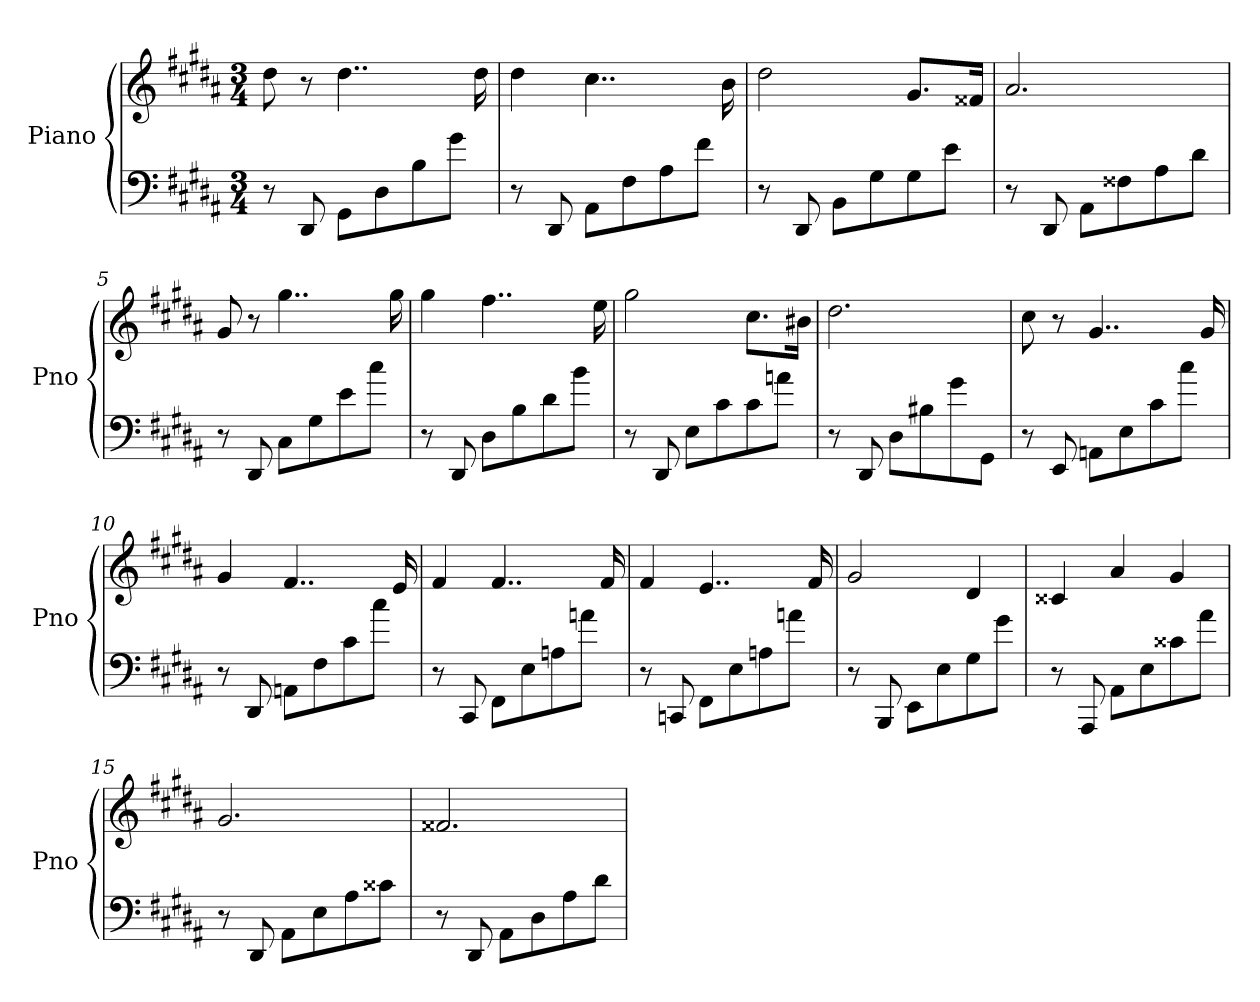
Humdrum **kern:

**kern	**kern
*part1	*part1
*staff2	*staff1
*I"Piano	*
*I'Pno	*
*clefF4	*clefG2
*k[f#c#g#d#a#]	*k[f#c#g#d#a#]
*g#:	*g#:
*M3/4	*M3/4
=1	=1
8r	8dd#
8DD#	8r
8GG#L	4..dd#
8D#	.
8B	.
8g#J	.
.	16dd#
=2	=2
8r	4dd#
8DD#	.
8AA#L	4..cc#
8F#	.
8A#	.
8f#J	.
.	16b
=3	=3
8r	2dd#
8DD#	.
8BBL	.
8G#	.
8G#	8.g#L
8eJ	.
.	16f##XJk
=4	=4
8r	2.a#
8DD#	.
8AA#L	.
8F##X	.
8A#	.
8d#J	.
=5	=5
8r	8g#
8DD#	8r
8C#L	4..gg#
8G#	.
8e	.
8cc#J	.
.	16gg#
=6	=6
8r	4gg#
8DD#	.
8D#L	4..ff#
8B	.
8d#	.
8bJ	.
.	16ee
=7	=7
8r	2gg#
8DD#	.
8EL	.
8c#	.
8c#	8.cc#L
8anJ	.
.	16b#XJk
=8	=8
8r	2.dd#
8DD#	.
8D#L	.
8B#X	.
8g#	.
8GG#J	.
=9	=9
8r	8cc#
8EE	8r
8AAnL	4..g#
8E	.
8c#	.
8cc#J	.
.	16g#
=10	=10
8r	4g#
8DD#	.
8AAnL	4..f#
8F#	.
8c#	.
8cc#J	.
.	16e
=11	=11
8r	4f#
8CC#	.
8FF#L	4..f#
8E	.
8An	.
8anJ	.
.	16f#
=12	=12
8r	4f#
8CCn	.
8FF#L	4..e
8E	.
8An	.
8anJ	.
.	16f#
=13	=13
8r	2g#
8BBB	.
8EEL	.
8E	.
8G#	4d#
8g#J	.
=14	=14
8r	4c##X
8AAA#	.
8AA#L	4a#
8E	.
8c##X	4g#
8a#J	.
=15	=15
8r	2.g#
8DD#	.
8AA#L	.
8E	.
8A#	.
8c##XJ	.
=16	=16
8r	2.f##X
8DD#	.
8AA#L	.
8D#	.
8A#	.
8d#J	.
=	=
*-	*-
